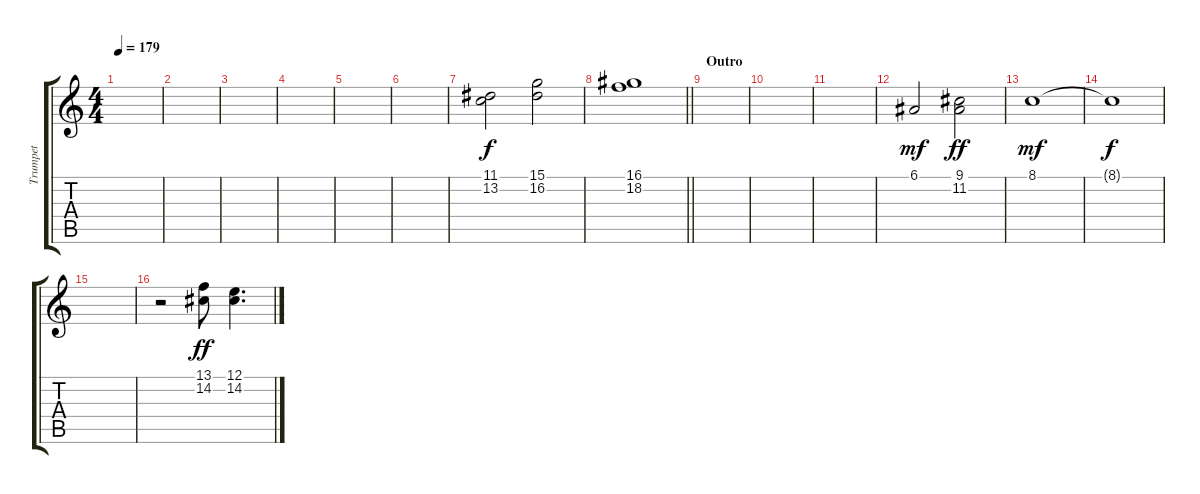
\track ("Trumpet" "Trumpet") {instrument trumpet}
\staff {score tabs}
\tuning (E4 B3 G3 D3 A2 E2) {hide}
\ts (4 4)
\tempo 179
\clef g2
\ks c
|
|
|
|
|
|
(11.1 13.2).2{dy f} (15.1 16.2).2 |
\barLineRight lightlight
(16.1 18.2).1 |
\section ("" "Outro")
|
|
|
6.1.2{dy mf} (9.1 11.2).2{dy ff} |
8.1.1{dy mf} |
8.1{t}.1{dy f} |
|
r.2 (13.1 14.2).8{dy ff} (12.1 14.2).4{d}
